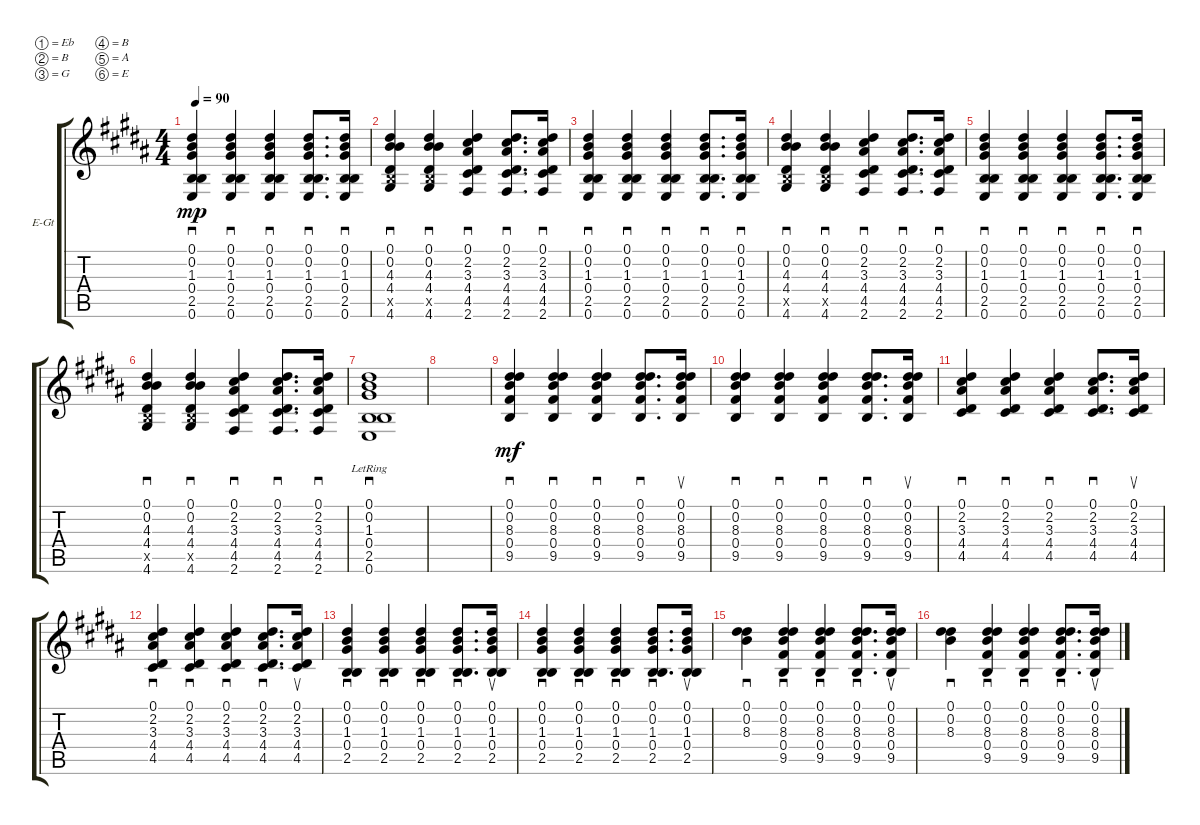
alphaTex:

\defaultSystemsLayout 4
\bracketExtendMode groupsimilarinstruments
\firstSystemTrackNameOrientation horizontal
\otherSystemsTrackNameOrientation horizontal
\track ("Electric Guitar" "E-Gt") {instrument electricguitarclean}
\staff {score tabs}
\tuning (Eb4 B3 G3 B2 A2 E2)
\ts (4 4)
\tempo 90
\clef g2
\ks b
(0.6 2.5 0.4 1.3 0.1 0.2).4{sd dy mp} (0.6 2.5 0.4 1.3 0.1 0.2).4{sd} (0.6 2.5 0.4 1.3 0.1 0.2).4{sd} (0.6 2.5 0.4 1.3 0.1 0.2).8{d sd} (0.6 2.5 0.4 1.3 0.1 0.2).16{sd} |
(4.6 2.5{x} 4.4 4.3 0.1 0.2).4{sd} (4.6 2.5{x} 4.4 4.3 0.1 0.2).4{sd} (2.6 4.5 4.4 3.3 0.1 2.2).4{sd} (2.6 4.5 4.4 3.3 0.1 2.2).8{d sd} (2.6 4.5 4.4 3.3 0.1 2.2).16{sd} |
(0.6 2.5 0.4 1.3 0.1 0.2).4{sd} (0.6 2.5 0.4 1.3 0.1 0.2).4{sd} (0.6 2.5 0.4 1.3 0.1 0.2).4{sd} (0.6 2.5 0.4 1.3 0.1 0.2).8{d sd} (0.6 2.5 0.4 1.3 0.1 0.2).16{sd} |
(4.6 2.5{x} 4.4 4.3 0.1 0.2).4{sd} (4.6 2.5{x} 4.4 4.3 0.1 0.2).4{sd} (2.6 4.5 4.4 3.3 0.1 2.2).4{sd} (2.6 4.5 4.4 3.3 0.1 2.2).8{d sd} (2.6 4.5 4.4 3.3 0.1 2.2).16{sd} |
(0.6 2.5 0.4 1.3 0.1 0.2).4{sd} (0.6 2.5 0.4 1.3 0.1 0.2).4{sd} (0.6 2.5 0.4 1.3 0.1 0.2).4{sd} (0.6 2.5 0.4 1.3 0.1 0.2).8{d sd} (0.6 2.5 0.4 1.3 0.1 0.2).16{sd} |
(4.6 2.5{x} 4.4 4.3 0.1 0.2).4{sd} (4.6 2.5{x} 4.4 4.3 0.1 0.2).4{sd} (2.6 4.5 4.4 3.3 0.1 2.2).4{sd} (2.6 4.5 4.4 3.3 0.1 2.2).8{d sd} (2.6 4.5 4.4 3.3 0.1 2.2).16{sd} |
(0.6{lr} 2.5{lr} 0.4{lr} 1.3{lr} 0.1{lr} 0.2{lr}).1{sd} |
|
(8.3 0.2 0.1 9.5 0.4).4{sd dy mf} (9.5 0.4 8.3 0.2 0.1).4{sd} (9.5 0.4 8.3 0.2 0.1).4{sd} (9.5 0.4 8.3 0.2 0.1).8{d sd} (9.5 0.4 8.3 0.2 0.1).16{su} |
(8.3 0.2 0.1 0.4 9.5).4{sd} (9.5 0.4 8.3 0.2 0.1).4{sd} (9.5 0.4 8.3 0.2 0.1).4{sd} (9.5 0.4 8.3 0.2 0.1).8{d sd} (9.5 0.4 8.3 0.2 0.1).16{su} |
(4.5 4.4 3.3 2.2 0.1).4{sd} (4.5 4.4 3.3 2.2 0.1).4{sd} (4.5 4.4 3.3 2.2 0.1).4{sd} (4.5 4.4 3.3 2.2 0.1).8{d sd} (4.5 4.4 3.3 2.2 0.1).16{su} |
(4.5 4.4 3.3 2.2 0.1).4{sd} (4.5 4.4 3.3 2.2 0.1).4{sd} (4.5 4.4 3.3 2.2 0.1).4{sd} (4.5 4.4 3.3 2.2 0.1).8{d sd} (4.5 4.4 3.3 2.2 0.1).16{su} |
(2.5 0.4 1.3 0.2 0.1).4{sd} (2.5 0.4 1.3 0.2 0.1).4{sd} (2.5 0.4 1.3 0.2 0.1).4{sd} (2.5 0.4 1.3 0.2 0.1).8{d sd} (2.5 0.4 1.3 0.2 0.1).16{su} |
(2.5 0.4 1.3 0.2 0.1).4{sd} (2.5 0.4 1.3 0.2 0.1).4{sd} (2.5 0.4 1.3 0.2 0.1).4{sd} (2.5 0.4 1.3 0.2 0.1).8{d sd} (2.5 0.4 1.3 0.2 0.1).16{su} |
(8.3 0.2 0.1).4{sd} (9.5 0.4 8.3 0.2 0.1).4{sd} (9.5 0.4 8.3 0.2 0.1).4{sd} (9.5 0.4 8.3 0.2 0.1).8{d sd} (9.5 0.4 8.3 0.2 0.1).16{su} |
(8.3 0.2 0.1).4{sd} (9.5 0.4 8.3 0.2 0.1).4{sd} (9.5 0.4 8.3 0.2 0.1).4{sd} (9.5 0.4 8.3 0.2 0.1).8{d sd} (9.5 0.4 8.3 0.2 0.1).16{su}
